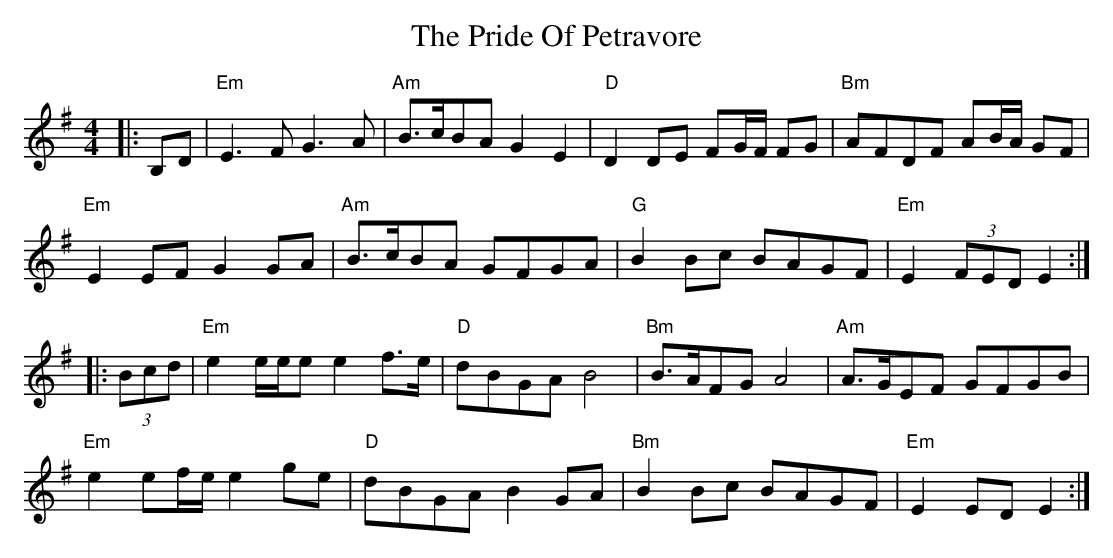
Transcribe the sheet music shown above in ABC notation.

X:1
T: The Pride Of Petravore
M: 4/4
L: 1/8
K: Emin
|: B,D | "Em"E3 F G3 A | "Am"B>cBA G2 E2 | "D"D2 DE FG/F/ FG | "Bm"AFDF AB/A/ GF |
"Em"E2 EF G2 GA | "Am"B>cBA GFGA | "G"B2Bc BAGF | "Em"E2 (3FED E2 :|
|: (3Bcd | "Em"e2 e/e/e e2 f>e | "D"dBGA B4 | "Bm"B>AFG A4 | "Am"A>GEF GFGB |
"Em"e2 ef/e/ e2 ge | "D"dBGA B2 GA | "Bm"B2Bc BAGF | "Em"E2 ED E2 :|
